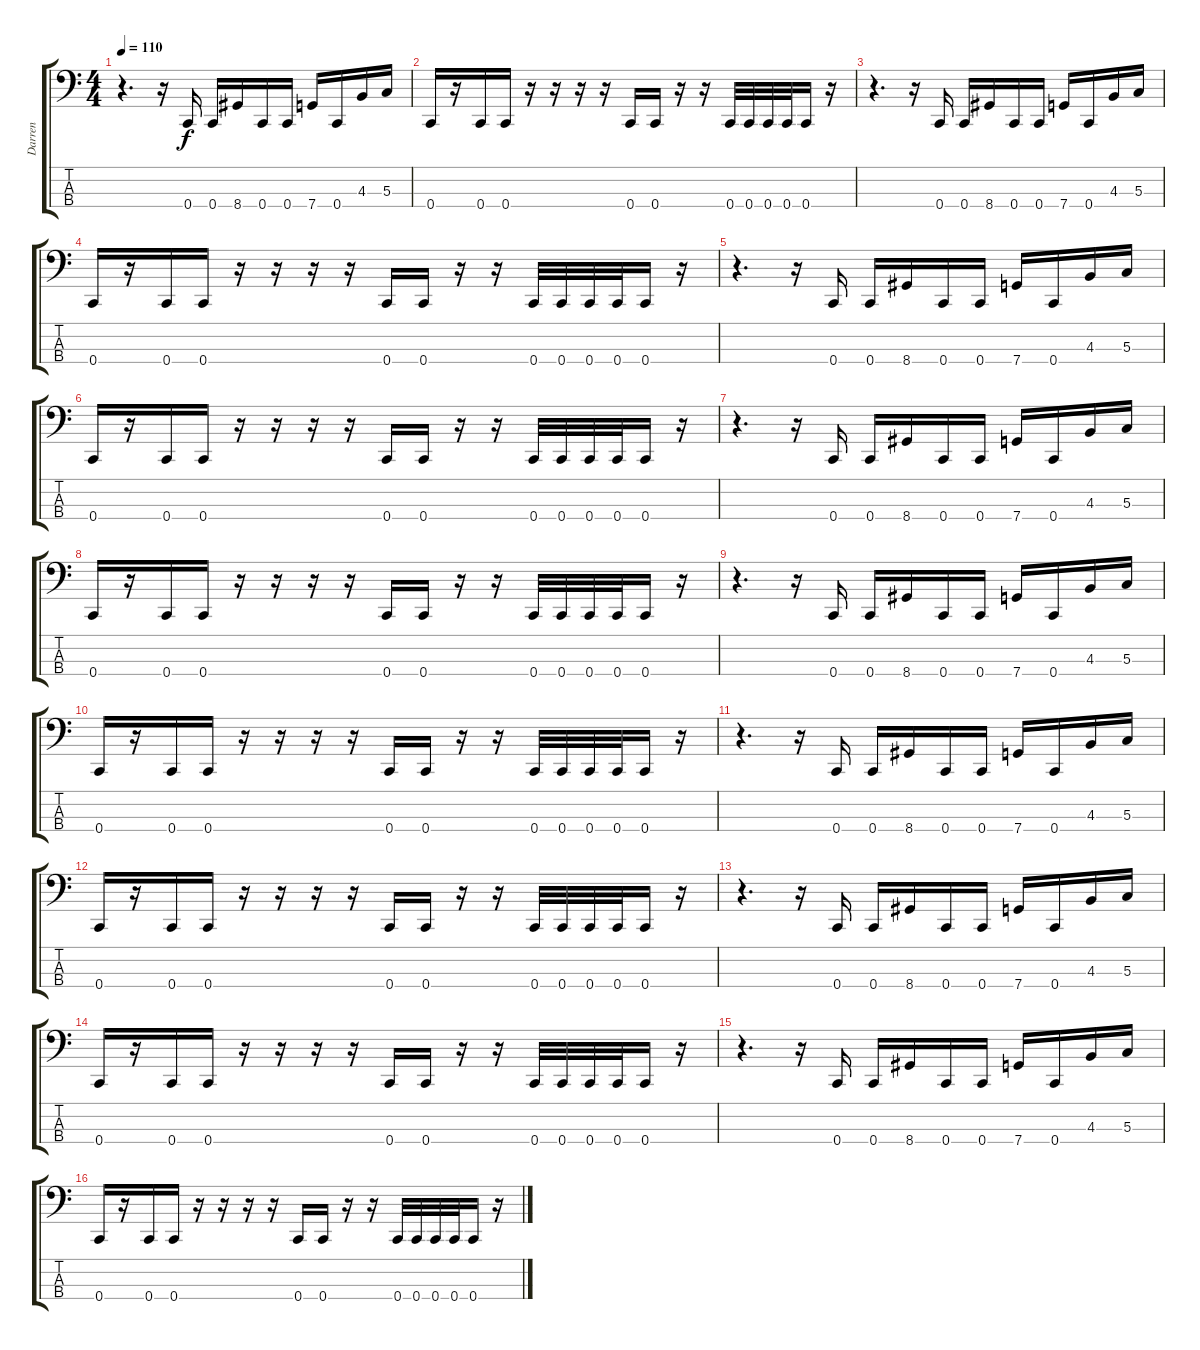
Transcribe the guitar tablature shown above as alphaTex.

\track ("Darren" "Darren") {instrument electricbassfinger}
\staff {score tabs}
\tuning (F2 C2 G1 C1) {hide}
\ts (4 4)
\tempo 110
\clef f4
\ks c
r.4{d dy f} r.16 0.4.16 0.4.16 8.4.16 0.4.16 0.4.16 7.4.16 0.4.16 4.3.16 5.3.16 |
0.4.16 r.16 0.4.16 0.4.16 r.16 r.16 r.16 r.16 0.4.16 0.4.16 r.16 r.16 0.4.32 0.4.32 0.4.32 0.4.32 0.4.16 r.16 |
r.4{d} r.16 0.4.16 0.4.16 8.4.16 0.4.16 0.4.16 7.4.16 0.4.16 4.3.16 5.3.16 |
0.4.16 r.16 0.4.16 0.4.16 r.16 r.16 r.16 r.16 0.4.16 0.4.16 r.16 r.16 0.4.32 0.4.32 0.4.32 0.4.32 0.4.16 r.16 |
r.4{d} r.16 0.4.16 0.4.16 8.4.16 0.4.16 0.4.16 7.4.16 0.4.16 4.3.16 5.3.16 |
0.4.16 r.16 0.4.16 0.4.16 r.16 r.16 r.16 r.16 0.4.16 0.4.16 r.16 r.16 0.4.32 0.4.32 0.4.32 0.4.32 0.4.16 r.16 |
r.4{d} r.16 0.4.16 0.4.16 8.4.16 0.4.16 0.4.16 7.4.16 0.4.16 4.3.16 5.3.16 |
0.4.16 r.16 0.4.16 0.4.16 r.16 r.16 r.16 r.16 0.4.16 0.4.16 r.16 r.16 0.4.32 0.4.32 0.4.32 0.4.32 0.4.16 r.16 |
r.4{d} r.16 0.4.16 0.4.16 8.4.16 0.4.16 0.4.16 7.4.16 0.4.16 4.3.16 5.3.16 |
0.4.16 r.16 0.4.16 0.4.16 r.16 r.16 r.16 r.16 0.4.16 0.4.16 r.16 r.16 0.4.32 0.4.32 0.4.32 0.4.32 0.4.16 r.16 |
r.4{d} r.16 0.4.16 0.4.16 8.4.16 0.4.16 0.4.16 7.4.16 0.4.16 4.3.16 5.3.16 |
0.4.16 r.16 0.4.16 0.4.16 r.16 r.16 r.16 r.16 0.4.16 0.4.16 r.16 r.16 0.4.32 0.4.32 0.4.32 0.4.32 0.4.16 r.16 |
r.4{d} r.16 0.4.16 0.4.16 8.4.16 0.4.16 0.4.16 7.4.16 0.4.16 4.3.16 5.3.16 |
0.4.16 r.16 0.4.16 0.4.16 r.16 r.16 r.16 r.16 0.4.16 0.4.16 r.16 r.16 0.4.32 0.4.32 0.4.32 0.4.32 0.4.16 r.16 |
r.4{d} r.16 0.4.16 0.4.16 8.4.16 0.4.16 0.4.16 7.4.16 0.4.16 4.3.16 5.3.16 |
0.4.16 r.16 0.4.16 0.4.16 r.16 r.16 r.16 r.16 0.4.16 0.4.16 r.16 r.16 0.4.32 0.4.32 0.4.32 0.4.32 0.4.16 r.16
